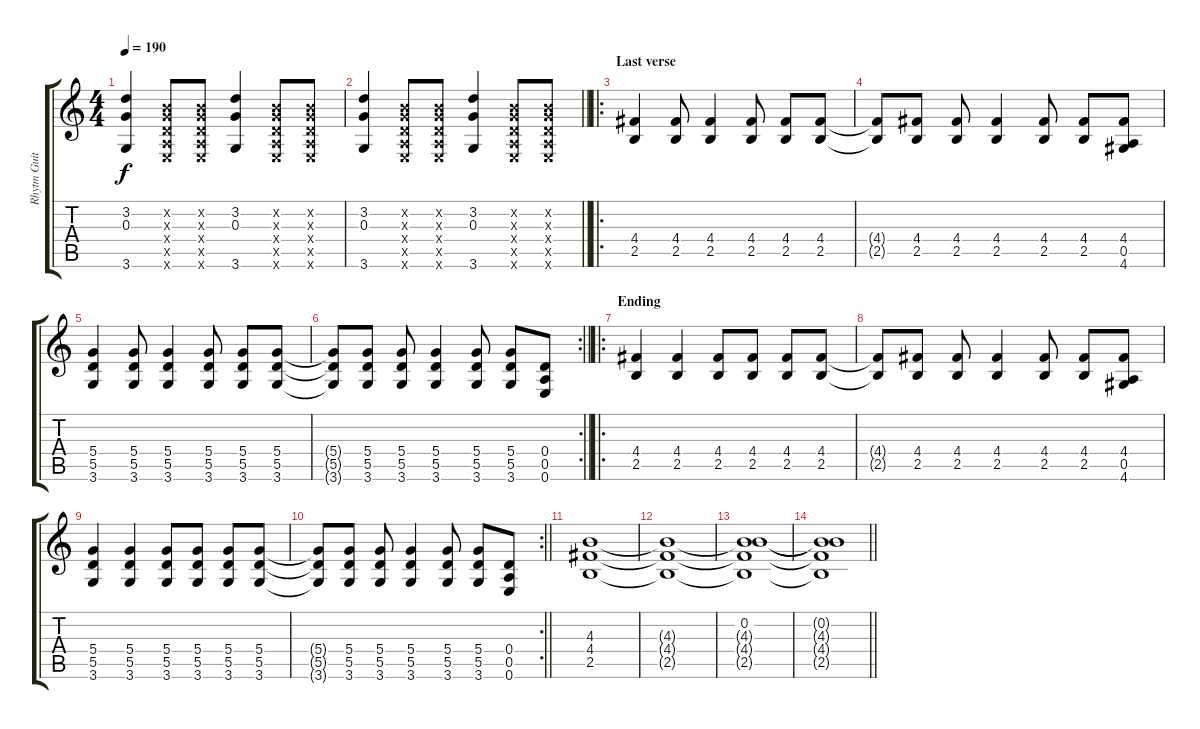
\track ("Rhytm Guitar" "Rhytm Guit") {instrument electricguitarclean}
\staff {score tabs}
\tuning (E4 B3 G3 D3 A2 E2) {hide}
\ts (4 4)
\tempo 190
\clef g2
\ks c
(3.2 0.3 3.6).4{dy f} (0.2{x} 0.3{x} 0.4{x} 0.5{x} 0.6{x}).8 (0.2{x} 0.3{x} 0.4{x} 0.5{x} 0.6{x}).8 (3.2 0.3 3.6).4 (0.2{x} 0.3{x} 0.4{x} 0.5{x} 0.6{x}).8 (0.2{x} 0.3{x} 0.4{x} 0.5{x} 0.6{x}).8 |
\barLineRight lightlight
(3.2 0.3 3.6).4 (0.2{x} 0.3{x} 0.4{x} 0.5{x} 0.6{x}).8 (0.2{x} 0.3{x} 0.4{x} 0.5{x} 0.6{x}).8 (3.2 0.3 3.6).4 (0.2{x} 0.3{x} 0.4{x} 0.5{x} 0.6{x}).8 (0.2{x} 0.3{x} 0.4{x} 0.5{x} 0.6{x}).8 |
\ro
\section ("" "Last verse")
(4.4 2.5).4 (4.4 2.5).8 (4.4 2.5).4 (4.4 2.5).8 (4.4 2.5).8 (4.4 2.5).8 |
(4.4{t} 2.5{t}).8 (4.4 2.5).8 (4.4 2.5).8 (4.4 2.5).4 (4.4 2.5).8 (4.4 2.5).8 (4.4 0.5 4.6).8 |
(5.4 5.5 3.6).4 (5.4 5.5 3.6).8 (5.4 5.5 3.6).4 (5.4 5.5 3.6).8 (5.4 5.5 3.6).8 (5.4 5.5 3.6).8 |
\rc 2
\barLineRight lightlight
(5.4{t} 5.5{t} 3.6{t}).8 (5.4 5.5 3.6).8 (5.4 5.5 3.6).8 (5.4 5.5 3.6).4 (5.4 5.5 3.6).8 (5.4 5.5 3.6).8 (0.4 0.5 0.6).8 |
\ro
\section ("" "Ending")
(4.4 2.5).4 (4.4 2.5).4 (4.4 2.5).8 (4.4 2.5).8 (4.4 2.5).8 (4.4 2.5).8 |
(4.4{t} 2.5{t}).8 (4.4 2.5).8 (4.4 2.5).8 (4.4 2.5).4 (4.4 2.5).8 (4.4 2.5).8 (4.4 0.5 4.6).8 |
(5.4 5.5 3.6).4 (5.4 5.5 3.6).4 (5.4 5.5 3.6).8 (5.4 5.5 3.6).8 (5.4 5.5 3.6).8 (5.4 5.5 3.6).8 |
\rc 2
\barLineRight lightlight
(5.4{t} 5.5{t} 3.6{t}).8 (5.4 5.5 3.6).8 (5.4 5.5 3.6).8 (5.4 5.5 3.6).4 (5.4 5.5 3.6).8 (5.4 5.5 3.6).8 (0.4 0.5 0.6).8 |
(4.3 4.4 2.5).1 |
(4.3{t} 4.4{t} 2.5{t}).1 |
(0.2 4.3{t} 4.4{t} 2.5{t}).1{volume 0} |
\barLineRight lightlight
(0.2{t} 4.3{t} 4.4{t} 2.5{t}).1{volume 0}
